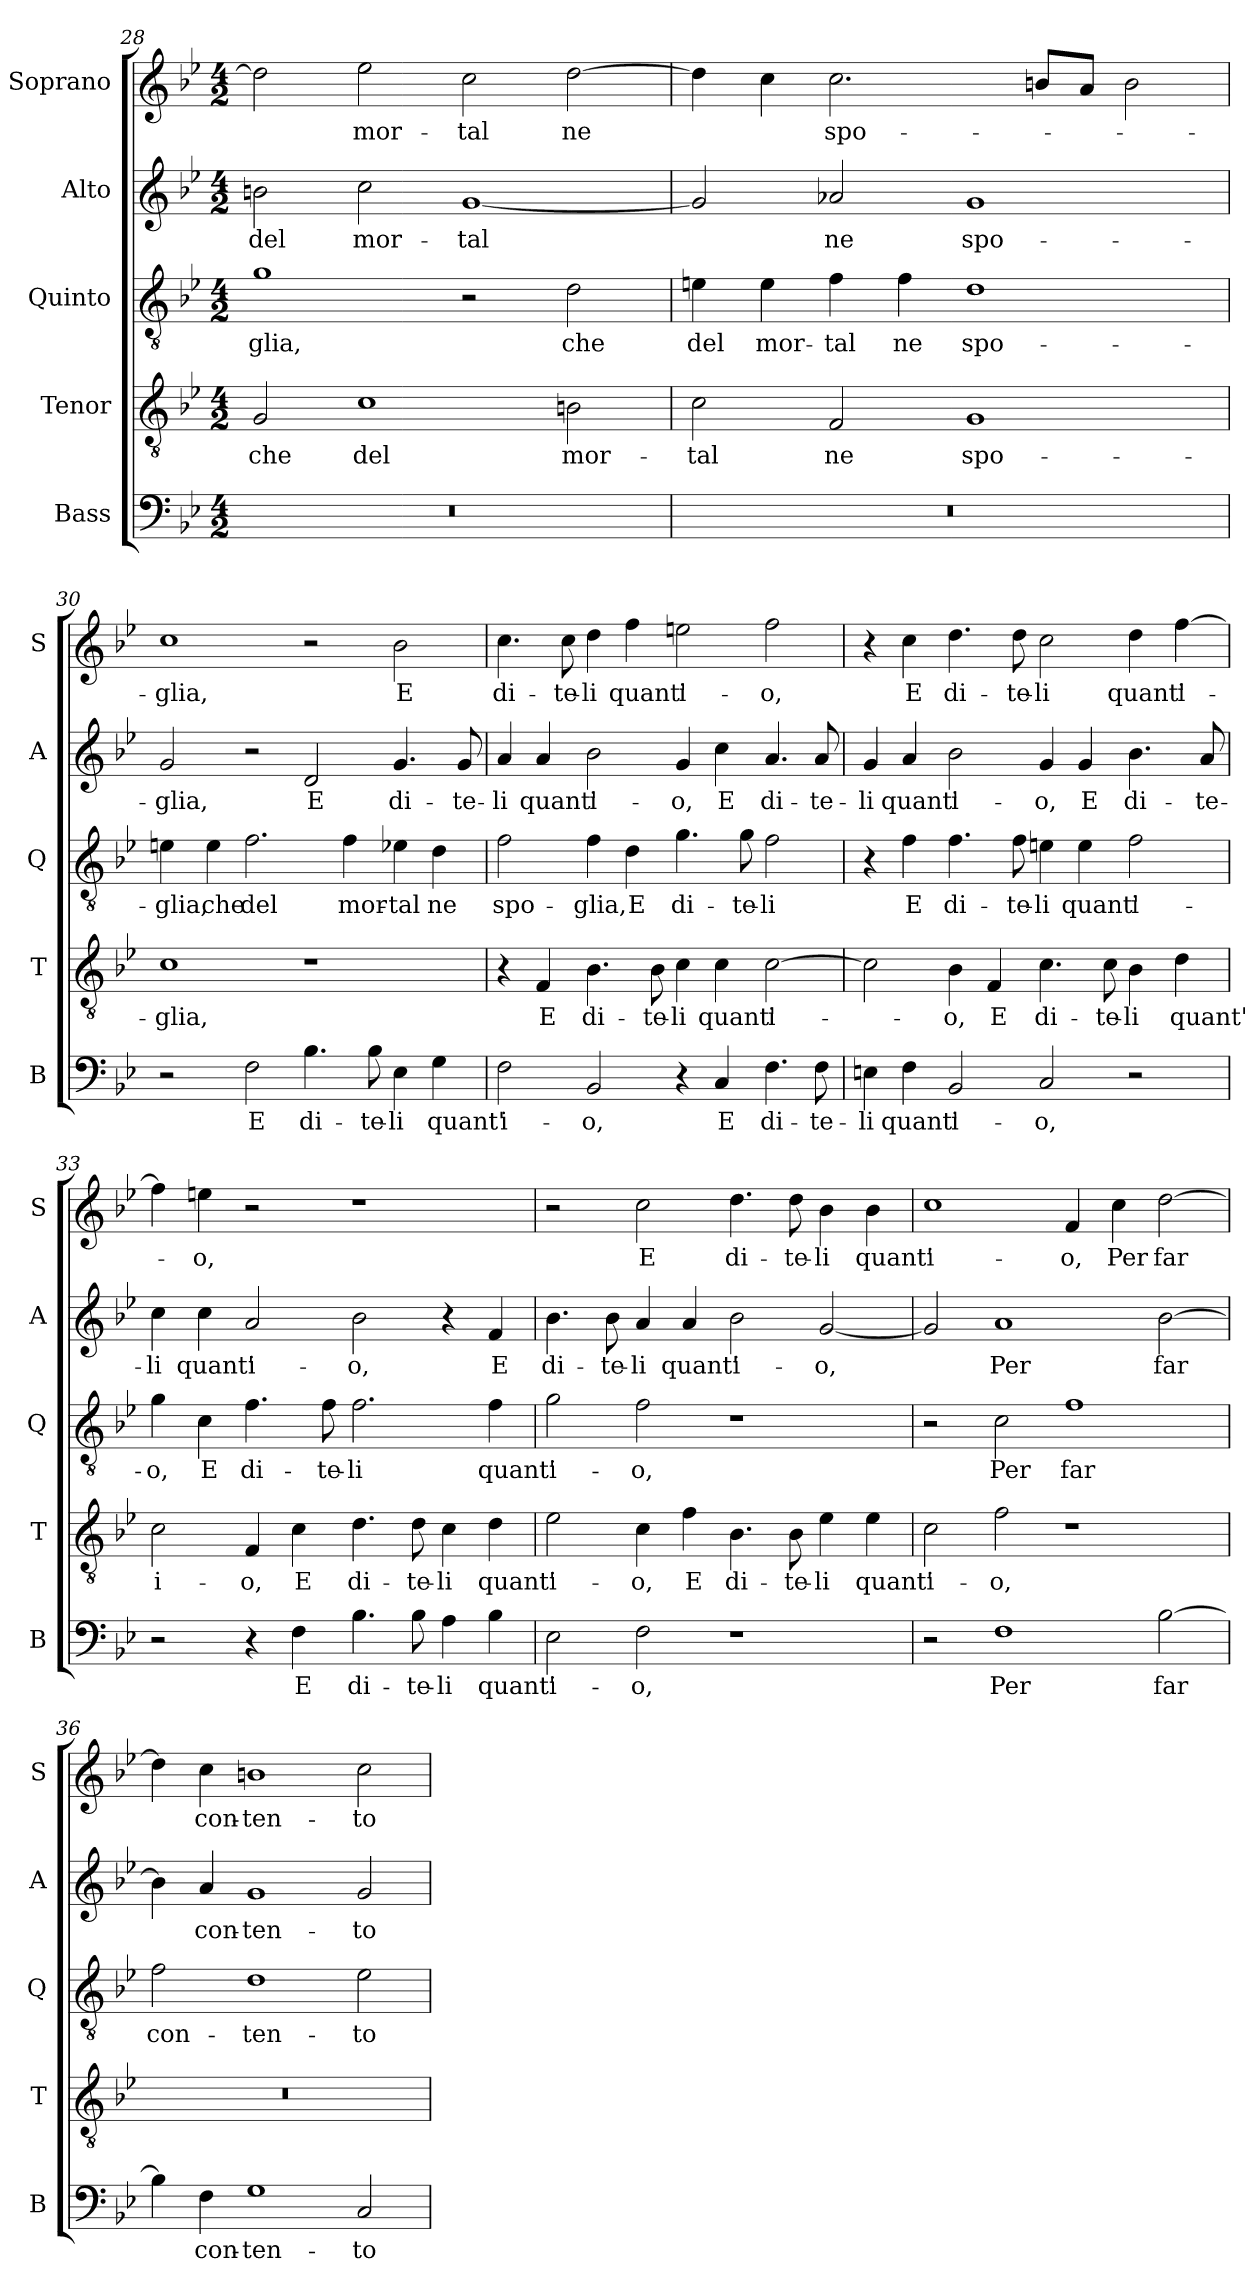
**kern	**text	**kern	**text	**kern	**text	**kern	**text	**kern	**text
*part5	*part5	*part4	*part4	*part3	*part3	*part2	*part2	*part1	*part1
*staff5	*staff5	*staff4	*staff4	*staff3	*staff3	*staff2	*staff2	*staff1	*staff1
*I"Bass	*	*I"Tenor	*	*I"Quinto	*	*I"Alto	*	*I"Soprano	*
*I'B	*	*I'T	*	*I'Q	*	*I'A	*	*I'S	*
!!LO:LB:g=z
*clefF4	*	*clefGv2	*	*clefGv2	*	*clefG2	*	*clefG2	*
*k[b-e-]	*	*k[b-e-]	*	*k[b-e-]	*	*k[b-e-]	*	*k[b-e-]	*
*B-:	*	*B-:	*	*B-:	*	*B-:	*	*B-:	*
*M4/2	*	*M4/2	*	*M4/2	*	*M4/2	*	*M4/2	*
=28	=28	=28	=28	=28	=28	=28	=28	=28	=28
!	!	!	!LO:LY:b	!	!LO:LY:b	!	!LO:LY:b	!	!
0r	.	2G/	che	1g	-glia,	2bn\	del	2dd\]	.
!	!	!	!LO:LY:b	!	!	!	!LO:LY:b	!	!LO:LY:b
.	.	1c	del	.	.	2cc\	mor-	2ee-\	mor-
!	!	!	!	!	!	!	!LO:LY:b	!	!LO:LY:b
.	.	.	.	2r	.	[1g	-tal	2cc\	-tal
!	!	!	!LO:LY:b	!	!LO:LY:b	!	!	!	!LO:LY:b
.	.	2Bn\	mor-	2d\	che	.	.	[2dd\	ne
=29	=29	=29	=29	=29	=29	=29	=29	=29	=29
!	!	!	!LO:LY:b	!	!LO:LY:b	!	!	!	!
0r	.	2c\	-tal	4en\	del	2g/]	.	4dd\]	.
!	!	!	!	!	!LO:LY:b	!	!	!	!
.	.	.	.	4e\	mor-	.	.	4cc\	.
!	!	!	!LO:LY:b	!	!LO:LY:b	!	!LO:LY:b	!	!LO:LY:b
.	.	2F/	ne	4f\	-tal	2a-X/	ne	2.cc\	spo-
!	!	!	!	!	!LO:LY:b	!	!	!	!
.	.	.	.	4f\	ne	.	.	.	.
!	!	!	!LO:LY:b	!	!LO:LY:b	!	!LO:LY:b	!	!
.	.	1G	spo-	1d	spo-	1g	spo-	.	.
.	.	.	.	.	.	.	.	8bn/L	.
.	.	.	.	.	.	.	.	8a/J	.
.	.	.	.	.	.	.	.	2b\	.
=30	=30	=30	=30	=30	=30	=30	=30	=30	=30
!	!	!	!LO:LY:b	!	!LO:LY:b	!	!LO:LY:b	!	!LO:LY:b
2r	.	1c	-glia,	4en\	-glia,	2g/	-glia,	1cc	-glia,
!	!	!	!	!	!LO:LY:b	!	!	!	!
.	.	.	.	4e\	che	.	.	.	.
!	!LO:LY:b	!	!	!	!LO:LY:b	!	!	!	!
2F\	E	.	.	2.f\	del	2r	.	.	.
!	!LO:LY:b	!	!	!	!	!	!LO:LY:b	!	!
4.B-\	di-	1r	.	.	.	2d/	E	2r	.
!	!	!	!	!	!LO:LY:b	!	!	!	!
.	.	.	.	4f\	mor-	.	.	.	.
!	!LO:LY:b	!	!	!	!	!	!	!	!
8B-\	-te-	.	.	.	.	.	.	.	.
!	!LO:LY:b	!	!	!	!LO:LY:b	!	!LO:LY:b	!	!LO:LY:b
4E-\	-li	.	.	4e-X\	-tal	4.g/	di-	2b-\	E
!	!LO:LY:b	!	!	!	!LO:LY:b	!	!	!	!
4G\	quant'	.	.	4d\	ne	.	.	.	.
!	!	!	!	!	!	!	!LO:LY:b	!	!
.	.	.	.	.	.	8g/	-te-	.	.
!!LO:PB:g=z
=31	=31	=31	=31	=31	=31	=31	=31	=31	=31
!	!LO:LY:b	!	!	!	!LO:LY:b	!	!LO:LY:b	!	!LO:LY:b
2F\	i-	4r	.	2f\	spo-	4a/	-li	4.cc\	di-
!	!	!	!LO:LY:b	!	!	!	!LO:LY:b	!	!
.	.	4F/	E	.	.	4a/	quant'	.	.
!	!	!	!	!	!	!	!	!	!LO:LY:b
.	.	.	.	.	.	.	.	8cc\	-te-
!	!LO:LY:b	!	!LO:LY:b	!	!LO:LY:b	!	!LO:LY:b	!	!LO:LY:b
2BB-/	-o,	4.B-\	di-	4f\	-glia,	2b-\	i-	4dd\	-li
!	!	!	!	!	!LO:LY:b	!	!	!	!LO:LY:b
.	.	.	.	4d\	E	.	.	4ff\	quant'
!	!	!	!LO:LY:b	!	!	!	!	!	!
.	.	8B-\	-te-	.	.	.	.	.	.
!	!	!	!LO:LY:b	!	!LO:LY:b	!	!LO:LY:b	!	!LO:LY:b
4r	.	4c\	-li	4.g\	di-	4g/	-o,	2een\	i-
!	!LO:LY:b	!	!LO:LY:b	!	!	!	!LO:LY:b	!	!
4C/	E	4c\	quant'	.	.	4cc\	E	.	.
!	!	!	!	!	!LO:LY:b	!	!	!	!
.	.	.	.	8g\	-te-	.	.	.	.
!	!LO:LY:b	!	!LO:LY:b	!	!LO:LY:b	!	!LO:LY:b	!	!LO:LY:b
4.F\	di-	[2c\	i-	2f\	-li	4.a/	di-	2ff\	-o,
!	!LO:LY:b	!	!	!	!	!	!LO:LY:b	!	!
8F\	-te-	.	.	.	.	8a/	-te-	.	.
=32	=32	=32	=32	=32	=32	=32	=32	=32	=32
!	!LO:LY:b	!	!	!	!	!	!LO:LY:b	!	!
4En\	-li	2c\]	.	4r	.	4g/	-li	4r	.
!	!LO:LY:b	!	!	!	!LO:LY:b	!	!LO:LY:b	!	!LO:LY:b
4F\	quant'	.	.	4f\	E	4a/	quant'	4cc\	E
!	!LO:LY:b	!	!LO:LY:b	!	!LO:LY:b	!	!LO:LY:b	!	!LO:LY:b
2BB-/	i-	4B-\	-o,	4.f\	di-	2b-\	i-	4.dd\	di-
!	!	!	!LO:LY:b	!	!	!	!	!	!
.	.	4F/	E	.	.	.	.	.	.
!	!	!	!	!	!LO:LY:b	!	!	!	!LO:LY:b
.	.	.	.	8f\	-te-	.	.	8dd\	-te-
!	!LO:LY:b	!	!LO:LY:b	!	!LO:LY:b	!	!LO:LY:b	!	!LO:LY:b
2C/	-o,	4.c\	di-	4en\	-li	4g/	-o,	2cc\	-li
!	!	!	!	!	!LO:LY:b	!	!LO:LY:b	!	!
.	.	.	.	4e\	quant'	4g/	E	.	.
!	!	!	!LO:LY:b	!	!	!	!	!	!
.	.	8c\	-te-	.	.	.	.	.	.
!	!	!	!LO:LY:b	!	!LO:LY:b	!	!LO:LY:b	!	!LO:LY:b
2r	.	4B-\	-li	2f\	i-	4.b-\	di-	4dd\	quant'
!	!	!	!LO:LY:b	!	!	!	!	!	!LO:LY:b
.	.	4d\	quant'	.	.	.	.	[4ff\	i-
!	!	!	!	!	!	!	!LO:LY:b	!	!
.	.	.	.	.	.	8a/	-te-	.	.
=33	=33	=33	=33	=33	=33	=33	=33	=33	=33
!	!	!	!LO:LY:b	!	!LO:LY:b	!	!LO:LY:b	!	!
2r	.	2c\	i-	4g\	-o,	4cc\	-li	4ff\]	.
!	!	!	!	!	!LO:LY:b	!	!LO:LY:b	!	!LO:LY:b
.	.	.	.	4c\	E	4cc\	quant'	4een\	-o,
!	!	!	!LO:LY:b	!	!LO:LY:b	!	!LO:LY:b	!	!
4r	.	4F/	-o,	4.f\	di-	2a/	i-	2r	.
!	!LO:LY:b	!	!LO:LY:b	!	!	!	!	!	!
4F\	E	4c\	E	.	.	.	.	.	.
!	!	!	!	!	!LO:LY:b	!	!	!	!
.	.	.	.	8f\	-te-	.	.	.	.
!	!LO:LY:b	!	!LO:LY:b	!	!LO:LY:b	!	!LO:LY:b	!	!
4.B-\	di-	4.d\	di-	2.f\	-li	2b-\	-o,	1r	.
!	!LO:LY:b	!	!LO:LY:b	!	!	!	!	!	!
8B-\	-te-	8d\	-te-	.	.	.	.	.	.
!	!LO:LY:b	!	!LO:LY:b	!	!	!	!	!	!
4A\	-li	4c\	-li	.	.	4r	.	.	.
!	!LO:LY:b	!	!LO:LY:b	!	!LO:LY:b	!	!LO:LY:b	!	!
4B-\	quant'	4d\	quant'	4f\	quant'	4f/	E	.	.
!!LO:LB:g=z
=34	=34	=34	=34	=34	=34	=34	=34	=34	=34
!	!LO:LY:b	!	!LO:LY:b	!	!LO:LY:b	!	!LO:LY:b	!	!
2E-\	i-	2e-\	i-	2g\	i-	4.b-\	di-	2r	.
!	!	!	!	!	!	!	!LO:LY:b	!	!
.	.	.	.	.	.	8b-\	-te-	.	.
!	!LO:LY:b	!	!LO:LY:b	!	!LO:LY:b	!	!LO:LY:b	!	!LO:LY:b
2F\	-o,	4c\	-o,	2f\	-o,	4a/	-li	2cc\	E
!	!	!	!LO:LY:b	!	!	!	!LO:LY:b	!	!
.	.	4f\	E	.	.	4a/	quant'	.	.
!	!	!	!LO:LY:b	!	!	!	!LO:LY:b	!	!LO:LY:b
1r	.	4.B-\	di-	1r	.	2b-\	i-	4.dd\	di-
!	!	!	!LO:LY:b	!	!	!	!	!	!LO:LY:b
.	.	8B-\	-te-	.	.	.	.	8dd\	-te-
!	!	!	!LO:LY:b	!	!	!	!LO:LY:b	!	!LO:LY:b
.	.	4e-\	-li	.	.	[2g/	-o,	4b-\	-li
!	!	!	!LO:LY:b	!	!	!	!	!	!LO:LY:b
.	.	4e-\	quant'	.	.	.	.	4b-\	quant'
=35	=35	=35	=35	=35	=35	=35	=35	=35	=35
!	!	!	!LO:LY:b	!	!	!	!	!	!LO:LY:b
2r	.	2c\	i-	2r	.	2g/]	.	1cc	i-
!	!LO:LY:b	!	!LO:LY:b	!	!LO:LY:b	!	!LO:LY:b	!	!
1F	Per	2f\	-o,	2c\	Per	1a	Per	.	.
!	!	!	!	!	!LO:LY:b	!	!	!	!LO:LY:b
.	.	1r	.	1f	far	.	.	4f/	-o,
!	!	!	!	!	!	!	!	!	!LO:LY:b
.	.	.	.	.	.	.	.	4cc\	Per
!	!LO:LY:b	!	!	!	!	!	!LO:LY:b	!	!LO:LY:b
[2B-\	far	.	.	.	.	[2b-\	far	[2dd\	far
=36	=36	=36	=36	=36	=36	=36	=36	=36	=36
!	!	!	!	!	!LO:LY:b	!	!	!	!
4B-\]	.	0r	.	2f\	con-	4b-\]	.	4dd\]	.
!	!LO:LY:b	!	!	!	!	!	!LO:LY:b	!	!LO:LY:b
4F\	con-	.	.	.	.	4a/	con-	4cc\	con-
!	!LO:LY:b	!	!	!	!LO:LY:b	!	!LO:LY:b	!	!LO:LY:b
1G	-ten-	.	.	1d	-ten-	1g	-ten-	1bn	-ten-
!	!LO:LY:b	!	!	!	!LO:LY:b	!	!LO:LY:b	!	!LO:LY:b
2C/	-to	.	.	2e-\	-to	2g/	-to	2cc\	-to
=	=	=	=	=	=	=	=	=	=
*-	*-	*-	*-	*-	*-	*-	*-	*-	*-
